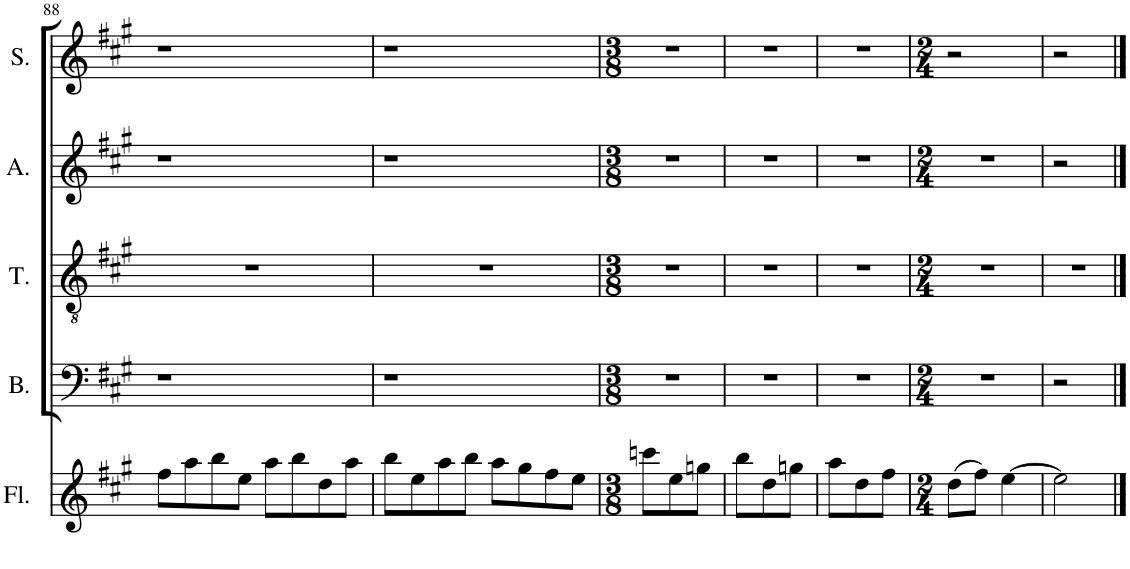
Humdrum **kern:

**kern	**kern	**kern	**kern	**kern
*part5	*part4	*part3	*part2	*part1
*staff5	*staff4	*staff3	*staff2	*staff1
*I"Fløjte	*I"Bass	*I"Tenor	*I"Alto	*I"Soprano
*I'Fl.	*I'B.	*I'T.	*I'A.	*I'S.
!!LO:PB:g=z
*clefG2	*clefF4	*clefGv2	*clefG2	*clefG2
*k[f#c#g#]	*k[f#c#g#]	*k[f#c#g#]	*k[f#c#g#]	*k[f#c#g#]
*M4/4	*M4/4	*M4/4	*M4/4	*M4/4
=88	=88	=88	=88	=88
8ff#\L	1r	1r	1r	1r
8aa\	.	.	.	.
8bb\	.	.	.	.
8ee\J	.	.	.	.
8aa\L	.	.	.	.
8bb\	.	.	.	.
8dd\	.	.	.	.
8aa\J	.	.	.	.
=89	=89	=89	=89	=89
8bb\L	1r	1r	1r	1r
8ee\	.	.	.	.
8aa\	.	.	.	.
8bb\J	.	.	.	.
8aa\L	.	.	.	.
8gg#\	.	.	.	.
8ff#\	.	.	.	.
8ee\J	.	.	.	.
=90	=90	=90	=90	=90
*M3/8	*M3/8	*M3/8	*M3/8	*M3/8
8cccn\L	4.r	4.r	4.r	4.r
8ee\	.	.	.	.
8ggn\J	.	.	.	.
=91	=91	=91	=91	=91
8bb\L	4.r	4.r	4.r	4.r
8dd\	.	.	.	.
8ggn\J	.	.	.	.
=92	=92	=92	=92	=92
8aa\L	4.r	4.r	4.r	4.r
8dd\	.	.	.	.
8ff#\J	.	.	.	.
=93	=93	=93	=93	=93
*M2/4	*M2/4	*M2/4	*M2/4	*M2/4
(8dd\L	2r	2r	2r	2r
8ff#\J)	.	.	.	.
[4ee\	.	.	.	.
=94	=94	=94	=94	=94
2ee\]	2r	2r	2r	2r
==	==	==	==	==
*-	*-	*-	*-	*-
